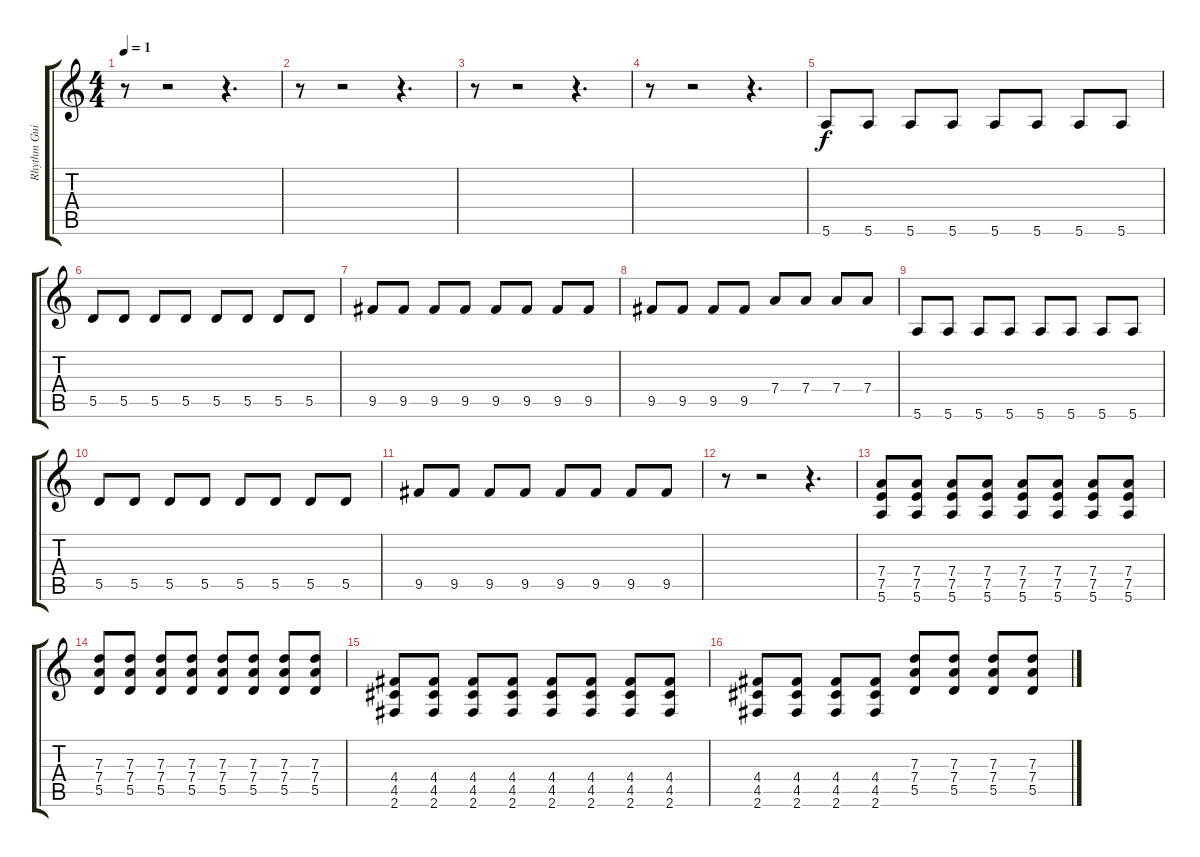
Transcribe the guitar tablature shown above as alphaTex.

\track ("Rhythm Guitar" "Rhythm Gui") {instrument distortionguitar}
\staff {score tabs}
\tuning (E4 B3 G3 D3 A2 E2) {hide}
\ts (4 4)
\tempo 1
\clef g2
\ks c
r.8{dy f} r.2 r.4{d} |
r.8 r.2 r.4{d} |
r.8 r.2 r.4{d} |
r.8 r.2 r.4{d} |
5.6.8 5.6.8 5.6.8 5.6.8 5.6.8 5.6.8 5.6.8 5.6.8 |
5.5.8 5.5.8 5.5.8 5.5.8 5.5.8 5.5.8 5.5.8 5.5.8 |
9.5.8 9.5.8 9.5.8 9.5.8 9.5.8 9.5.8 9.5.8 9.5.8 |
9.5.8 9.5.8 9.5.8 9.5.8 7.4.8 7.4.8 7.4.8 7.4.8 |
5.6.8 5.6.8 5.6.8 5.6.8 5.6.8 5.6.8 5.6.8 5.6.8 |
5.5.8 5.5.8 5.5.8 5.5.8 5.5.8 5.5.8 5.5.8 5.5.8 |
9.5.8 9.5.8 9.5.8 9.5.8 9.5.8 9.5.8 9.5.8 9.5.8 |
r.8 r.2 r.4{d} |
(7.4 7.5 5.6).8 (7.4 7.5 5.6).8 (7.4 7.5 5.6).8 (7.4 7.5 5.6).8 (7.4 7.5 5.6).8 (7.4 7.5 5.6).8 (7.4 7.5 5.6).8 (7.4 7.5 5.6).8 |
(7.3 7.4 5.5).8 (7.3 7.4 5.5).8 (7.3 7.4 5.5).8 (7.3 7.4 5.5).8 (7.3 7.4 5.5).8 (7.3 7.4 5.5).8 (7.3 7.4 5.5).8 (7.3 7.4 5.5).8 |
(4.4 4.5 2.6).8 (4.4 4.5 2.6).8 (4.4 4.5 2.6).8 (4.4 4.5 2.6).8 (4.4 4.5 2.6).8 (4.4 4.5 2.6).8 (4.4 4.5 2.6).8 (4.4 4.5 2.6).8 |
(4.4 4.5 2.6).8 (4.4 4.5 2.6).8 (4.4 4.5 2.6).8 (4.4 4.5 2.6).8 (7.3 7.4 5.5).8 (7.3 7.4 5.5).8 (7.3 7.4 5.5).8 (7.3 7.4 5.5).8
